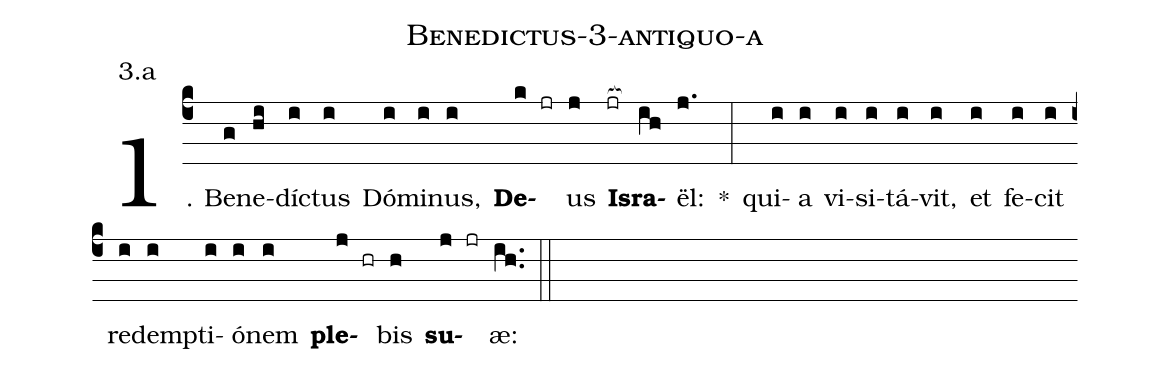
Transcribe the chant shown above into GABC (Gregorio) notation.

name: Benedictus-3-antiquo-a;
annotation: 3.a;
%%
(c4)1. Be(g)ne(hi)díc(i)tus(i) Dó(i)mi(i)nus,(i) <b>De</b>(k jr)us(j) <b>Is</b>(jr[ocb:1{])<b>ra</b>(ih[ocb:0}])ël:(j.) *(:) qui(i)a(i) vi(i)si(i)tá(i)vit,(i) et(i) fe(i)cit(i) red(i)emp(i)ti(i)ó(i)nem(i) <b>ple</b>(j hr)bis(h) <b>su</b>(j jr)æ:(ih..) (::)
